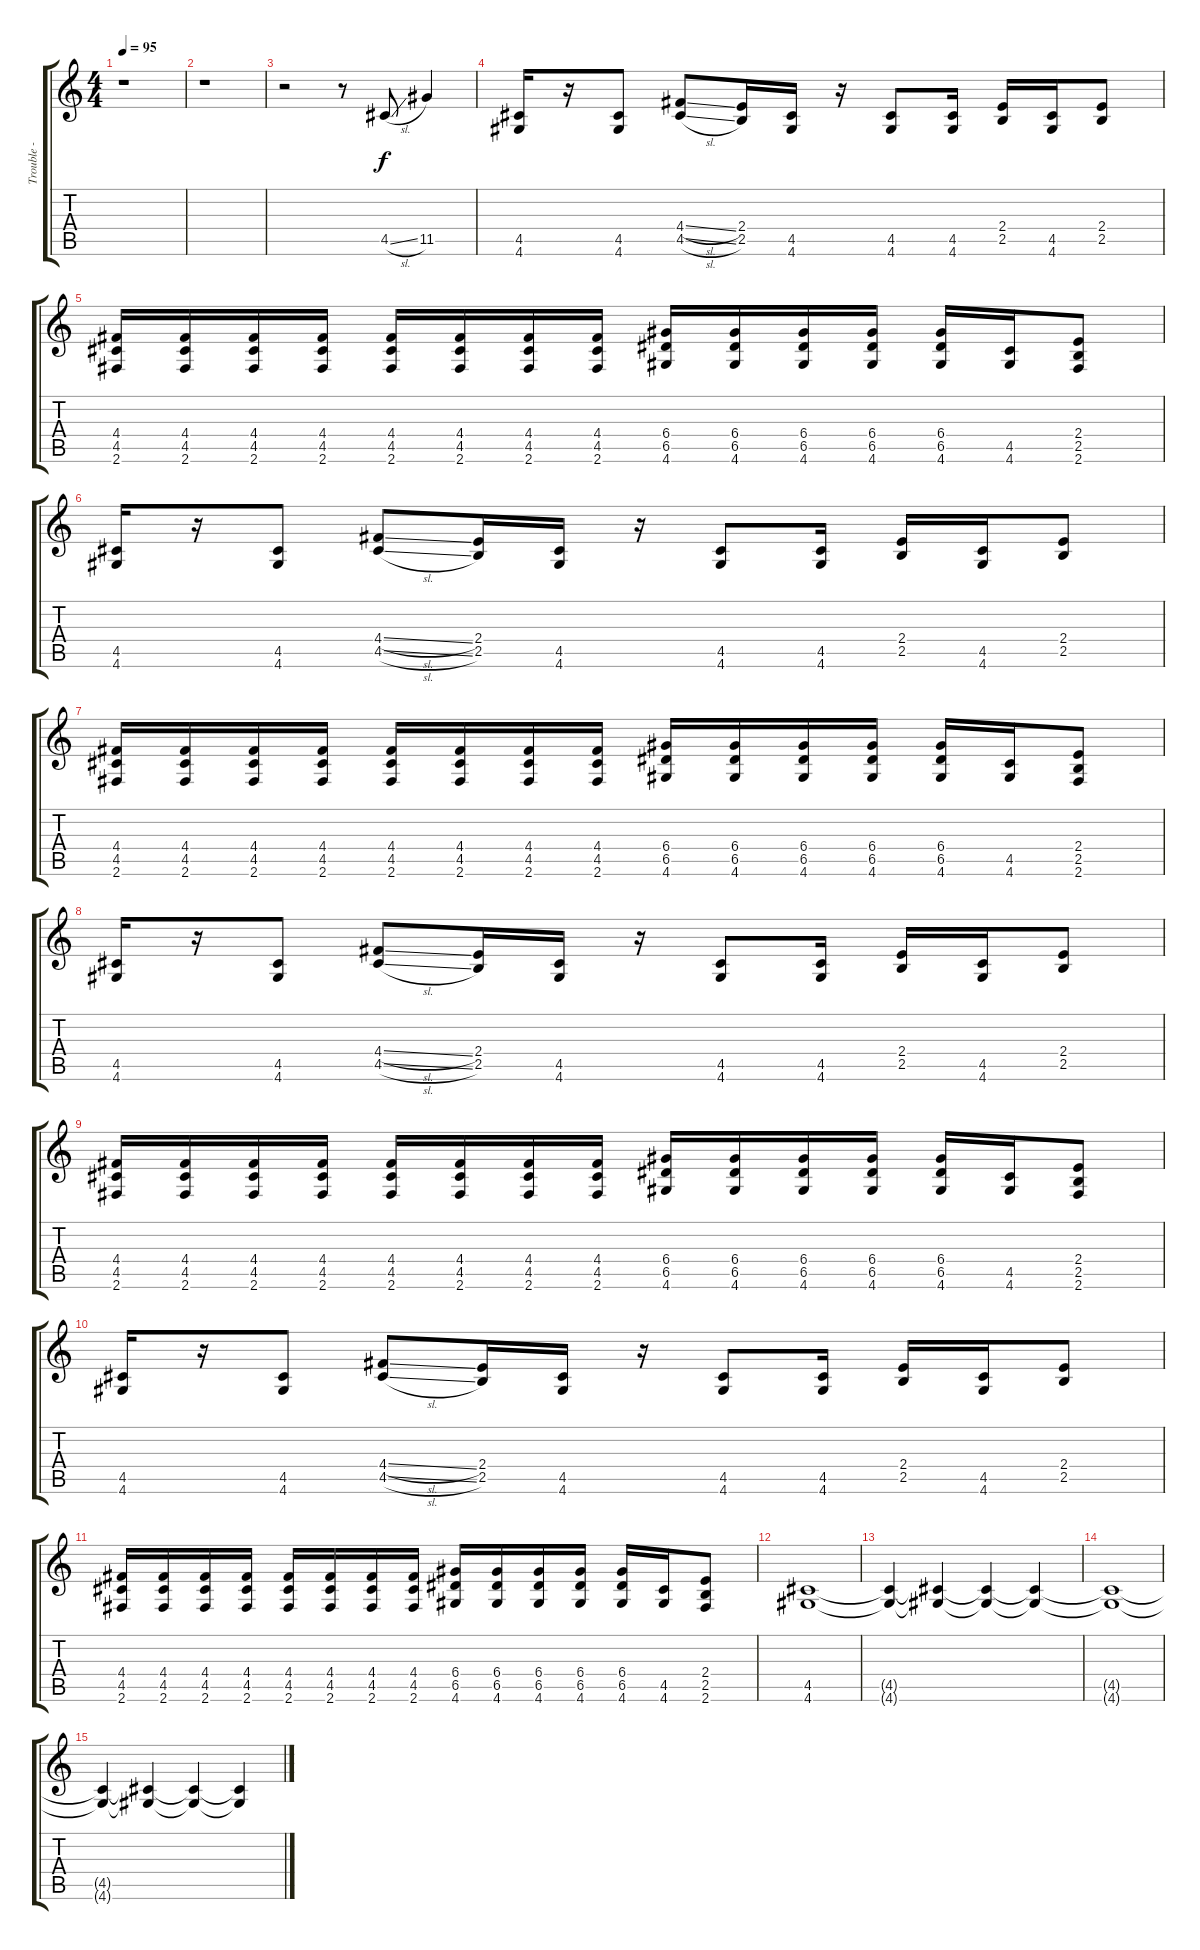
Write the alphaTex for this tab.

\track ("Trouble - Guitar" "Trouble - ") {instrument distortionguitar}
\staff {score tabs}
\tuning (E4 B3 G3 D3 A2 E2) {hide}
\ts (4 4)
\tempo 95
\clef g2
\ks c
r.1{dy f} |
r.1 |
r.2 r.8 4.5{sl}.8{volume 11} 11.5.4 |
(4.5 4.6).16{volume 16} r.16 (4.5 4.6).8 (4.4{sl} 4.5{sl}).8 (2.4 2.5).16 (4.5 4.6).16 r.16 (4.5 4.6).8 (4.5 4.6).16 (2.4 2.5).16 (4.5 4.6).16 (2.4 2.5).8 |
(4.4 4.5 2.6).16 (4.4 4.5 2.6).16 (4.4 4.5 2.6).16 (4.4 4.5 2.6).16 (4.4 4.5 2.6).16 (4.4 4.5 2.6).16 (4.4 4.5 2.6).16 (4.4 4.5 2.6).16 (6.4 6.5 4.6).16 (6.4 6.5 4.6).16 (6.4 6.5 4.6).16 (6.4 6.5 4.6).16 (6.4 6.5 4.6).16 (4.5 4.6).16 (2.4 2.5 2.6).8 |
(4.5 4.6).16{volume 16} r.16 (4.5 4.6).8 (4.4{sl} 4.5{sl}).8 (2.4 2.5).16 (4.5 4.6).16 r.16 (4.5 4.6).8 (4.5 4.6).16 (2.4 2.5).16 (4.5 4.6).16 (2.4 2.5).8 |
(4.4 4.5 2.6).16 (4.4 4.5 2.6).16 (4.4 4.5 2.6).16 (4.4 4.5 2.6).16 (4.4 4.5 2.6).16 (4.4 4.5 2.6).16 (4.4 4.5 2.6).16 (4.4 4.5 2.6).16 (6.4 6.5 4.6).16 (6.4 6.5 4.6).16 (6.4 6.5 4.6).16 (6.4 6.5 4.6).16 (6.4 6.5 4.6).16 (4.5 4.6).16 (2.4 2.5 2.6).8 |
(4.5 4.6).16{volume 16} r.16 (4.5 4.6).8 (4.4{sl} 4.5{sl}).8 (2.4 2.5).16 (4.5 4.6).16 r.16 (4.5 4.6).8 (4.5 4.6).16 (2.4 2.5).16 (4.5 4.6).16 (2.4 2.5).8 |
(4.4 4.5 2.6).16 (4.4 4.5 2.6).16 (4.4 4.5 2.6).16 (4.4 4.5 2.6).16 (4.4 4.5 2.6).16 (4.4 4.5 2.6).16 (4.4 4.5 2.6).16 (4.4 4.5 2.6).16 (6.4 6.5 4.6).16 (6.4 6.5 4.6).16 (6.4 6.5 4.6).16 (6.4 6.5 4.6).16 (6.4 6.5 4.6).16 (4.5 4.6).16 (2.4 2.5 2.6).8 |
(4.5 4.6).16{volume 16} r.16 (4.5 4.6).8 (4.4{sl} 4.5{sl}).8 (2.4 2.5).16 (4.5 4.6).16 r.16 (4.5 4.6).8 (4.5 4.6).16 (2.4 2.5).16 (4.5 4.6).16 (2.4 2.5).8 |
(4.4 4.5 2.6).16 (4.4 4.5 2.6).16 (4.4 4.5 2.6).16 (4.4 4.5 2.6).16 (4.4 4.5 2.6).16 (4.4 4.5 2.6).16 (4.4 4.5 2.6).16 (4.4 4.5 2.6).16 (6.4 6.5 4.6).16 (6.4 6.5 4.6).16 (6.4 6.5 4.6).16 (6.4 6.5 4.6).16 (6.4 6.5 4.6).16 (4.5 4.6).16 (2.4 2.5 2.6).8 |
(4.5 4.6).1 |
(4.5{t} 4.6{t}).4{volume 14} (4.5{t} 4.6{t}).4 (4.5{t} 4.6{t}).4 (4.5{t} 4.6{t}).4{volume 13} |
(4.5{t} 4.6{t}).1{volume 12} |
(4.5{t} 4.6{t}).4{volume 10} (4.5{t} 4.6{t}).4{volume 9} (4.5{t} 4.6{t}).4{volume 7} (4.5{t} 4.6{t}).4{volume 5}
